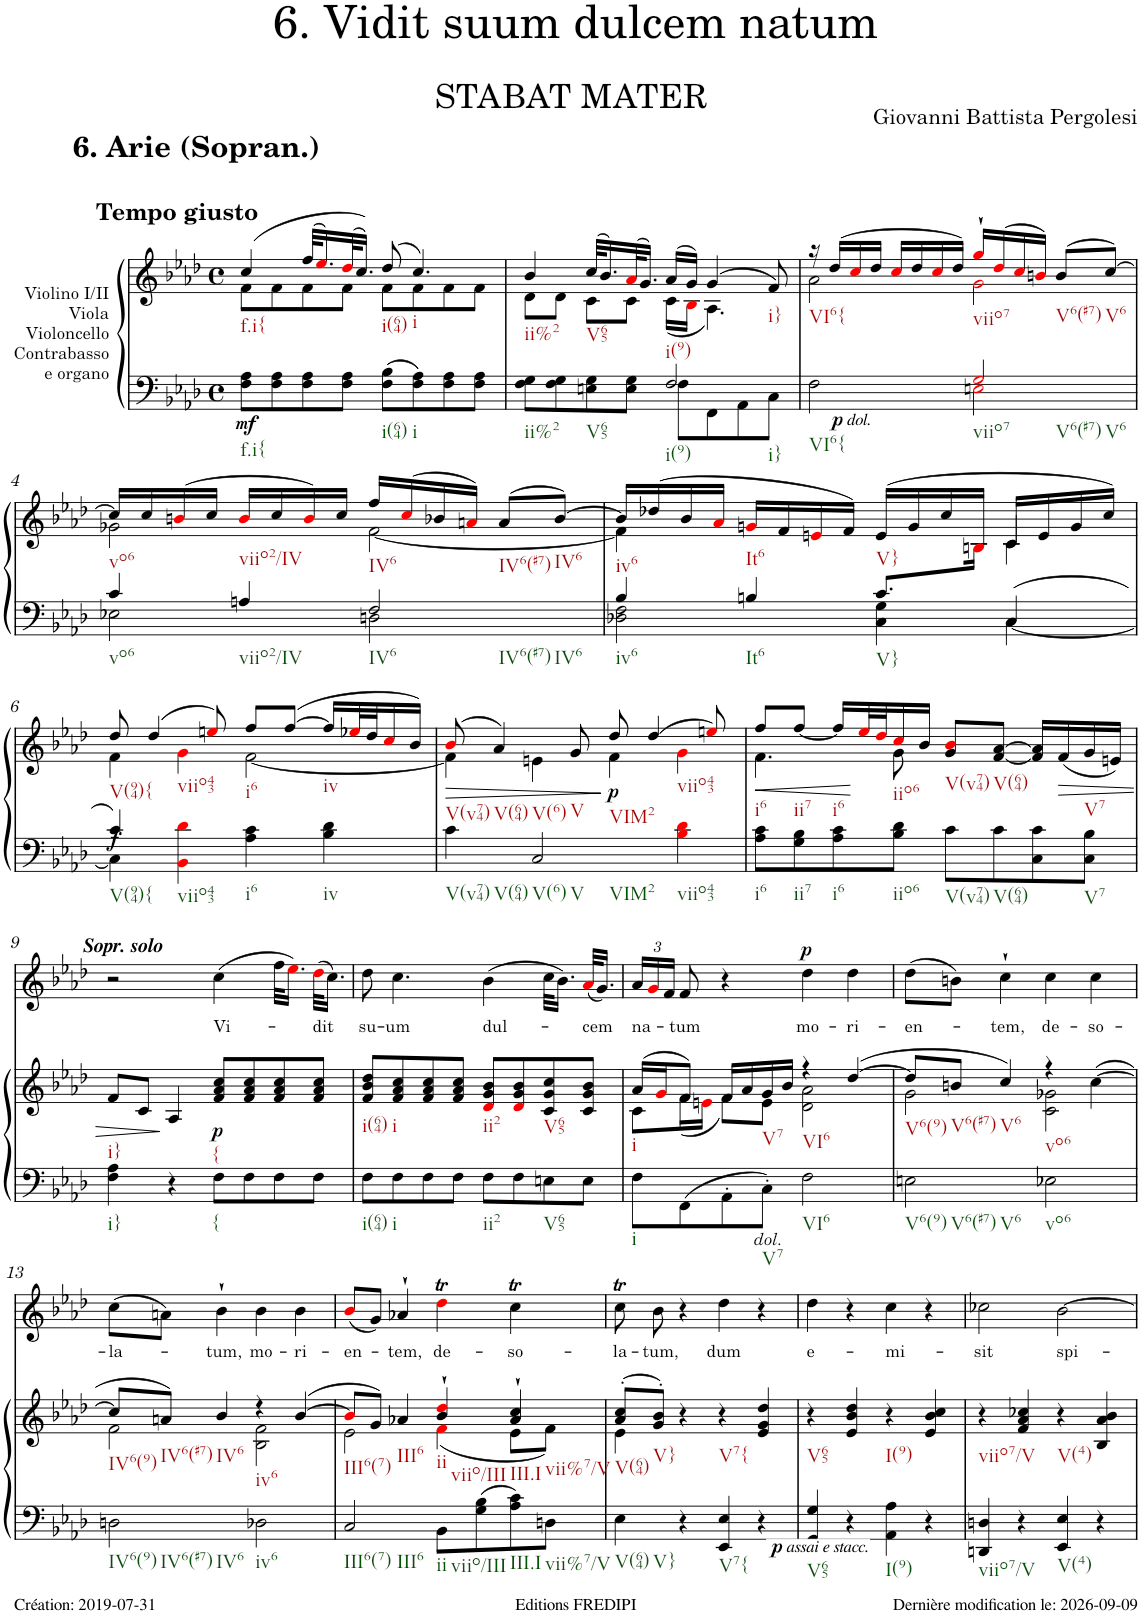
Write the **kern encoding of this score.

**kern	**kern	**dynam	**harte	**kern	**text	**dynam
*part2	*part2	*part2	*part2	*part1	*part1	*part1
*staff3	*staff2	*staff2/3	*	*staff1	*staff1	*staff1
*I"Violino I/II Viola Violoncello Contrabasso e organo	*	*	*	*I"Soprano	*	*
*clefF4	*clefG2	*	*	*clefG2	*	*
*k[b-e-a-d-]	*k[b-e-a-d-]	*	*	*k[b-e-a-d-]	*	*
*M4/4	*M4/4	*	*	*M4/4	*	*
*met(c)	*met(c)	*	*	*met(c)	*	*
=1	=1	=1	=1	=1	=1	=1
*	*^	*	*	*	*	*
!	!	!	!	!	!LO:TX:a:B:t=Tempo giusto	!	!
!	!	!	!LO:DY:b=2	!	!	!	!
8F\ 8A-\L	(4cc/	8f\L	mf	.	1r	.	.
8F\ 8A-\	.	8f\	.	.	.	.	.
8F\ 8A-\	(32ff/KLL	8f\	.	.	.	.	.
.	16.ee-i/)	.	.	.	.	.	.
8F\ 8A-\J	(32dd-i/K	8f\J	.	.	.	.	.
.	16.cc/JJ))	.	.	.	.	.	.
8F\ 8B-\L	8f\L	(>8dd-/	.	.	.	.	.
8F\ 8A-\	8f\	4.cc/)	.	.	.	.	.
8F\ 8A-\	8f\	.	.	.	.	.	.
8F\ 8A-\J	8f\J	.	.	.	.	.	.
=2	=2	=2	=2	=2	=2	=2	=2
*^	*	*	*	*	*	*	*
2ryy	8F\ 8G\L	8d-\L	4b-/	.	.	1r	.	.
.	8F\ 8G\	8d-\J	.	.	.	.	.	.
.	8En\ 8G\	(32cc/KLL	8c\L	.	.	.	.	.
.	.	16.b-/)	.	.	.	.	.	.
.	8E\ 8G\J	(32a-i/K	8c\J	.	.	.	.	.
.	.	16.g/JJ)	.	.	.	.	.	.
2F/	8F\L	(16a-/LL	(<16c\LL	.	.	.	.	.
.	.	16g/JJ)	16B-i\JJ	.	.	.	.	.
.	8FF\	(>4g/	4.A-\)	.	.	.	.	.
.	8AA-\	.	.	.	.	.	.	.
.	8C\J	8f/)	.	.	.	.	.	.
=3	=3	=3	=3	=3	=3	=3	=3	=3
2F\	2ryy	16r	2a-\	.	.	1r	.	.
!	!	!	!	!LO:DY:b	!	!	!	!
!	!	!	!	!LO:DY:n=1:b	!	!	!	!
.	.	(>16dd-/LL	.	p other-dynamics	.	.	.	.
.	.	16cci/	.	.	.	.	.	.
.	.	16dd-/JJ	.	.	.	.	.	.
.	.	16cci/LL	.	.	.	.	.	.
.	.	16dd-/	.	.	.	.	.	.
.	.	16cci/	.	.	.	.	.	.
.	.	16dd-/JJ)	.	.	.	.	.	.
2Gi/	2Eni\	16gg`i/LL	2gi\	.	.	.	.	.
.	.	(>16dd-i/	.	.	.	.	.	.
.	.	16cci/	.	.	.	.	.	.
.	.	16bni/JJ)	.	.	.	.	.	.
.	.	(>8b/L	.	.	.	.	.	.
.	.	[>8cc/J)	.	.	.	.	.	.
!!LO:LB:g=z
=4	=4	=4	=4	=4	=4	=4	=4	=4
4c/	2E-X\	16cc/LL]	2g-X\	.	.	1r	.	.
.	.	16cc/	.	.	.	.	.	.
.	.	(>16bni/	.	.	.	.	.	.
.	.	16cc/JJ	.	.	.	.	.	.
4An/	.	16bi/LL	.	.	.	.	.	.
.	.	16cc/	.	.	.	.	.	.
.	.	16bi/)	.	.	.	.	.	.
.	.	16cc/JJ	.	.	.	.	.	.
2F/	2Dn\	16ff/LL	[<2f\	.	.	.	.	.
.	.	(>16cci/	.	.	.	.	.	.
.	.	16b-X/	.	.	.	.	.	.
.	.	16ani/JJ)	.	.	.	.	.	.
.	.	(>8a/L	.	.	.	.	.	.
.	.	[>8b-/J)	.	.	.	.	.	.
=5	=5	=5	=5	=5	=5	=5	=5	=5
*	*	*^	*^	*	*	*	*	*
4B-/	2D-X\ 2F\	16b-/LL]	4f\]	2.ryy	8.ryy	.	.	1r	.	.
.	.	(>16dd-X/	.	.	.	.	.	.	.	.
.	.	16b-/	.	.	.	.	.	.	.	.
*	*	*	*	*v	*v	*	*	*	*	*
.	.	16a-i/JJ	.	.	.	.	.	.	.
4Bn/	.	16gni/LL	2ryy	.	.	.	.	.	.
.	.	16f/	.	.	.	.	.	.	.
.	.	16eni/	.	.	.	.	.	.	.
.	.	16f/JJ)	.	.	.	.	.	.	.
8.c/L	4C\ 4G\	(16e/LL	.	.	.	.	.	.	.
.	.	16g/	.	.	.	.	.	.	.
.	.	16cc/	.	.	.	.	.	.	.
*	*	*	*	*^	*	*	*	*	*
16ryy	.	16Bni/JJ	.	.	16Bi\Jk	.	.	.	.	.
4C/	[<4C\	16c/LL	4c\	(>4c/	4ryy	.	.	.	.	.
.	.	16e/	.	.	.	.	.	.	.	.
.	.	16g/	.	.	.	.	.	.	.	.
.	.	16cc/JJ)	.	.	.	.	.	.	.	.
*	*	*	*v	*v	*v	*	*	*	*	*
!!LO:LB:g=z
=6	=6	=6	=6	=6	=6	=6	=6	=6
*	*^	*	*	*	*	*	*	*
!	!	!	!	!	!LO:DY:b=2	!	!	!	!
4c/	4ryy	4C\]	8dd-/)	4f\	f	.	1r	.	.
.	.	.	(4dd-/	.	.	.	.	.	.
2.ryy	4BB-i\ 4d-i\	2.ryy	.	4gi\	.	.	.	.	.
.	.	.	8eeni/)	.	.	.	.	.	.
.	4A-\ 4c\	.	8ff/L	[<2f\	.	.	.	.	.
.	.	.	([>8ff/J	.	.	.	.	.	.
.	4B-\ 4d-\	.	16ff/LL]	.	.	.	.	.	.
.	.	.	32ee-Xi/L	.	.	.	.	.	.
.	.	.	32dd-/J	.	.	.	.	.	.
.	.	.	16cci/	.	.	.	.	.	.
.	.	.	16b-/JJ)	.	.	.	.	.	.
*v	*v	*v	*	*	*	*	*	*	*
=7	=7	=7	=7	=7	=7	=7	=7
!	!	!	!LO:HP:b	!	!	!	!
4c\	(>8b-i/	4f\]	>	.	1r	.	.
.	4a-/)	.	.	.	.	.	.
2C/	.	4en\	.	.	.	.	.
.	8g/	.	.	.	.	.	.
!	!	!	!LO:DY:n=1:b	!	!	!	!
.	8dd-/	4f\	] p	.	.	.	.
.	(>4dd-/	.	.	.	.	.	.
4B-i\ 4d-i\	.	4gi\	.	.	.	.	.
.	8eeni/)	.	.	.	.	.	.
=8	=8	=8	=8	=8	=8	=8	=8
!	!	!	!LO:HP:b	!	!	!	!
8A-\ 8c\L	8ff/L	4.f\	<	.	1r	.	.
8G\ 8B-\	[<8ff/J	.	.	.	.	.	.
8A-\ 8c\	16ff/LL]	.	.	.	.	.	.
.	32ee-i/L	.	[	.	.	.	.
.	32dd-i/J	.	.	.	.	.	.
8B-\ 8d-\J	16cci/	8g\	.	.	.	.	.
.	16b-/JJ	.	.	.	.	.	.
8c\L	8g/ 8b-i/L	2ryy	.	.	.	.	.
8c\	[<8f/ [>8a-/J	.	.	.	.	.	.
8C\ 8c\	16f/] 16a-/]LL	.	.	.	.	.	.
!	!	!	!LO:HP:b	!	!	!	!
.	(<16f/	.	>	.	.	.	.
8C\ 8B-\J	16g/	.	.	.	.	.	.
.	16en/JJ)	.	.	.	.	.	.
*	*v	*v	*	*	*	*	*
!!LO:LB:g=z
=9	=9	=9	=9	=9	=9	=9
!	!	!	!	!LO:TX:a:Bi:t=Sopr. solo	!	!
4F\ 4A-\	8f/L	.	.	2r	.	.
.	8c/J	.	.	.	.	.
4r	4A-/	]	.	.	.	.
!	!	!LO:DY:b	!LO:H:n=1:kt={	!	!LO:LY:b	!
!	!	!	!LO:H:n=2:kt={	!	!	!
8F\L	8f/ 8a-/ 8cc/L	p	N N	(>4cc\	Vi-	.
8F\	8f/ 8a-/ 8cc/	.	.	.	.	.
8F\	8f/ 8a-/ 8cc/	.	.	32ff\KLL	.	.
.	.	.	.	16.ee-i\JJ)	.	.
!	!	!	!	!	!LO:LY:b	!
8F\J	8f/ 8a-/ 8cc/J	.	.	(>32dd-i\KLL	-dit	.
.	.	.	.	16.cc\JJ)	.	.
=10	=10	=10	=10	=10	=10	=10
!	!	!	!	!	!LO:LY:b	!
8F\L	8f/ 8b-/ 8dd-/L	.	.	8dd-\	su-	.
!	!	!	!	!	!LO:LY:b	!
8F\	8f/ 8a-/ 8cc/	.	.	4.cc\	-um	.
8F\	8f/ 8a-/ 8cc/	.	.	.	.	.
8F\J	8f/ 8a-/ 8cc/J	.	.	.	.	.
!	!	!	!	!	!LO:LY:b	!
8F\L	8d-i/ 8g/ 8b-/L	.	.	(>4b-\	dul-	.
8F\	8d-i/ 8g/ 8b-/	.	.	.	.	.
8En\	8c/ 8g/ 8cc/	.	.	32cc\KLL	.	.
.	.	.	.	16.b-\JJ)	.	.
!	!	!	!	!	!LO:LY:b	!
8E\J	8c/ 8g/ 8b-/J	.	.	(<32a-i/KLL	-cem	.
.	.	.	.	16.g/JJ)	.	.
=11	=11	=11	=11	=11	=11	=11
*	*^	*	*	*	*	*
*	*	*	*	*	*Xbrackettup	*	*
!	!	!	!	!	!	!LO:LY:b	!
8F\L	(16a-/LL	8c\L	.	.	24a-/LL	na-	.
.	.	.	.	.	24gi/	.	.
.	16gi/J	.	.	.	.	.	.
.	.	.	.	.	24f/JJ	.	.
!	!	!	!	!	!	!LO:LY:b	!
8FF\	8f/J)	(16f\L	.	.	8f/	-tum	.
.	.	16eni\JJ	.	.	.	.	.
8AA-'\	16f/LL	8f\L)	.	.	4r	.	.
.	16a-/	.	.	.	.	.	.
!	!	!	!LO:DY:b=2	!	!	!	!
8C'\J	16g/	8e\J	other-dynamics	.	.	.	.
.	16b-/JJ	.	.	.	.	.	.
!	!	!	!	!	!	!LO:LY:b	!LO:DY:a
2F\	4r	2d-\ 2a-\	.	.	4dd-\	mo-	p
!	!	!	!	!	!	!LO:LY:b	!
.	([4dd-/	.	.	.	4dd-\	-ri-	.
=12	=12	=12	=12	=12	=12	=12	=12
!	!	!	!	!	!	!LO:LY:b	!
2En\	8dd-/L]	2g\	.	.	(>8dd-\L	-en-	.
.	8bn/J	.	.	.	8bn\J)	.	.
!	!	!	!	!	!	!LO:LY:b	!
.	4cc/)	.	.	.	4cc`\	-tem,	.
!	!	!	!	!	!	!LO:LY:b	!
2E-X\	4r	2c\ 2g-X\	.	.	4cc\	de-	.
!	!	!	!	!	!	!LO:LY:b	!
.	(>[>4cc\	.	.	.	4cc\	-so-	.
!!LO:LB:g=z
=13	=13	=13	=13	=13	=13	=13	=13
!	!	!	!	!	!	!LO:LY:b	!
2Dn\	8cc/L]	2f\	.	.	(>8cc\L	-la-	.
.	8an/J)	.	.	.	8an\J)	.	.
!	!	!	!	!	!	!LO:LY:b	!
.	4b-/	.	.	.	4b-`\	-tum,	.
!	!	!	!	!	!	!LO:LY:b	!
2D-X\	4r	2B-\ 2f\	.	.	4b-\	mo-	.
!	!	!	!	!	!	!LO:LY:b	!
.	([>4b-/	.	.	.	4b-\	-ri-	.
=14	=14	=14	=14	=14	=14	=14	=14
!	!	!	!	!	!	!LO:LY:b	!
2C/	8b-i/L]	2e-\	.	.	(<8b-i/L	-en-	.
.	8g/J)	.	.	.	8g/J)	.	.
!	!	!	!	!	!	!LO:LY:b	!
.	4a-X/	.	.	.	4a-X`>/	-tem,	.
!	!	!	!	!	!	!LO:LY:b	!
8BB-\L	4b-/` 4dd-i/`	(<4fi\	.	.	4dd-Ti\	de-	.
8G\ 8B-\	.	.	.	.	.	.	.
!	!	!	!	!	!	!LO:LY:b	!
8A-\ 8c\	4a-/` 4cc/`	8e-\L	.	.	4cct\	-so-	.
8Dn\J	.	8f\J)	.	.	.	.	.
=15	=15	=15	=15	=15	=15	=15	=15
!	!	!	!	!	!	!LO:LY:b	!
4E-\	(>8a-/' 8cc/'L	4e-\	.	.	8cct\	-la-	.
!	!	!	!	!	!	!LO:LY:b	!
.	8g/' 8b-/'J)	.	.	.	8b-\	-tum,	.
4r	4r	2.ryy	.	.	4r	.	.
!	!	!	!LO:DY:b=2	!	!	!LO:LY:b	!
!	!	!	!LO:DY:n=1:b=2	!	!	!	!
4EE-/ 4E-/	4r	.	p other-dynamics	.	4dd-\	dum	.
4r	4e-/ 4g/ 4dd-/	.	.	.	4r	.	.
*	*v	*v	*	*	*	*	*
=16	=16	=16	=16	=16	=16	=16
!	!	!	!	!	!LO:LY:b	!
4GG/ 4G/	4r	.	.	4dd-\	e-	.
4r	4e-/ 4b-/ 4dd-/	.	.	4r	.	.
!	!	!	!	!	!LO:LY:b	!
4AA-\ 4A-\	4r	.	.	4cc\	-mi-	.
4r	4e-/ 4b-/ 4cc/	.	.	4r	.	.
=17	=17	=17	=17	=17	=17	=17
!	!	!	!	!	!LO:LY:b	!
4DDn/ 4Dn/	4r	.	.	2cc-X\	-sit	.
4r	4f/ 4a-/ 4cc-X/	.	.	.	.	.
!	!	!	!	!	!LO:LY:b	!
4EE-/ 4E-/	4r	.	.	[>2b-\	spi-	.
4r	4B-/ 4a-/ 4b-/	.	.	.	.	.
=	=	=	=	=	=	=
*-	*-	*-	*-	*-	*-	*-
